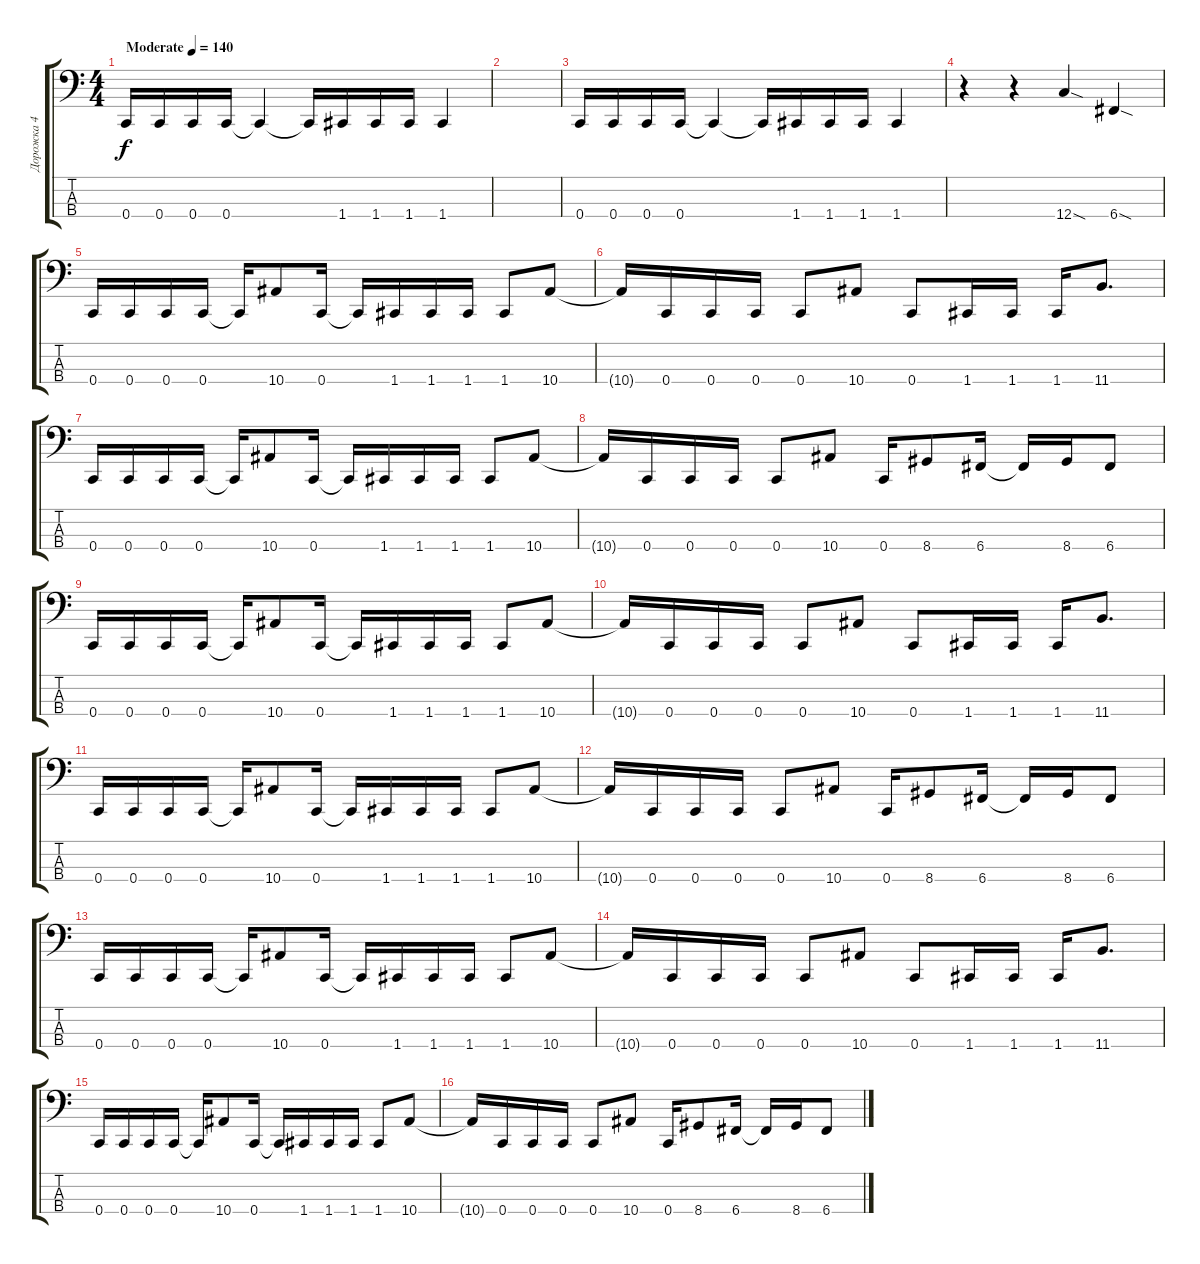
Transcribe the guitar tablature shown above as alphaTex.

\track ("Дорожка 4" "Дорожка 4") {instrument electricbassfinger}
\staff {score tabs}
\tuning (Eb2 Bb1 F1 C1) {hide}
\ts (4 4)
\tempo (140 "Moderate")
\clef f4
\ks c
0.4.16{dy f instrument electricbassfinger} 0.4.16 0.4.16 0.4.16 0.4{t}.4 0.4{t}.16 1.4.16 1.4.16 1.4.16 1.4.4 |
|
0.4.16 0.4.16 0.4.16 0.4.16 0.4{t}.4 0.4{t}.16 1.4.16 1.4.16 1.4.16 1.4.4 |
r.4 r.4 12.4{sod}.4 6.4{sod}.4 |
0.4.16 0.4.16 0.4.16 0.4.16 0.4{t}.16 10.4.8 0.4.16 0.4{t}.16 1.4.16 1.4.16 1.4.16 1.4.8 10.4.8 |
10.4{t}.16 0.4.16 0.4.16 0.4.16 0.4.8 10.4.8 0.4.8 1.4.16 1.4.16 1.4.16 11.4.8{d} |
0.4.16 0.4.16 0.4.16 0.4.16 0.4{t}.16 10.4.8 0.4.16 0.4{t}.16 1.4.16 1.4.16 1.4.16 1.4.8 10.4.8 |
10.4{t}.16 0.4.16 0.4.16 0.4.16 0.4.8 10.4.8 0.4.16 8.4.8 6.4.16 6.4{t}.16 8.4.16 6.4.8 |
0.4.16 0.4.16 0.4.16 0.4.16 0.4{t}.16 10.4.8 0.4.16 0.4{t}.16 1.4.16 1.4.16 1.4.16 1.4.8 10.4.8 |
10.4{t}.16 0.4.16 0.4.16 0.4.16 0.4.8 10.4.8 0.4.8 1.4.16 1.4.16 1.4.16 11.4.8{d} |
0.4.16 0.4.16 0.4.16 0.4.16 0.4{t}.16 10.4.8 0.4.16 0.4{t}.16 1.4.16 1.4.16 1.4.16 1.4.8 10.4.8 |
10.4{t}.16 0.4.16 0.4.16 0.4.16 0.4.8 10.4.8 0.4.16 8.4.8 6.4.16 6.4{t}.16 8.4.16 6.4.8 |
0.4.16 0.4.16 0.4.16 0.4.16 0.4{t}.16 10.4.8 0.4.16 0.4{t}.16 1.4.16 1.4.16 1.4.16 1.4.8 10.4.8 |
10.4{t}.16 0.4.16 0.4.16 0.4.16 0.4.8 10.4.8 0.4.8 1.4.16 1.4.16 1.4.16 11.4.8{d} |
0.4.16 0.4.16 0.4.16 0.4.16 0.4{t}.16 10.4.8 0.4.16 0.4{t}.16 1.4.16 1.4.16 1.4.16 1.4.8 10.4.8 |
10.4{t}.16 0.4.16 0.4.16 0.4.16 0.4.8 10.4.8 0.4.16 8.4.8 6.4.16 6.4{t}.16 8.4.16 6.4.8
